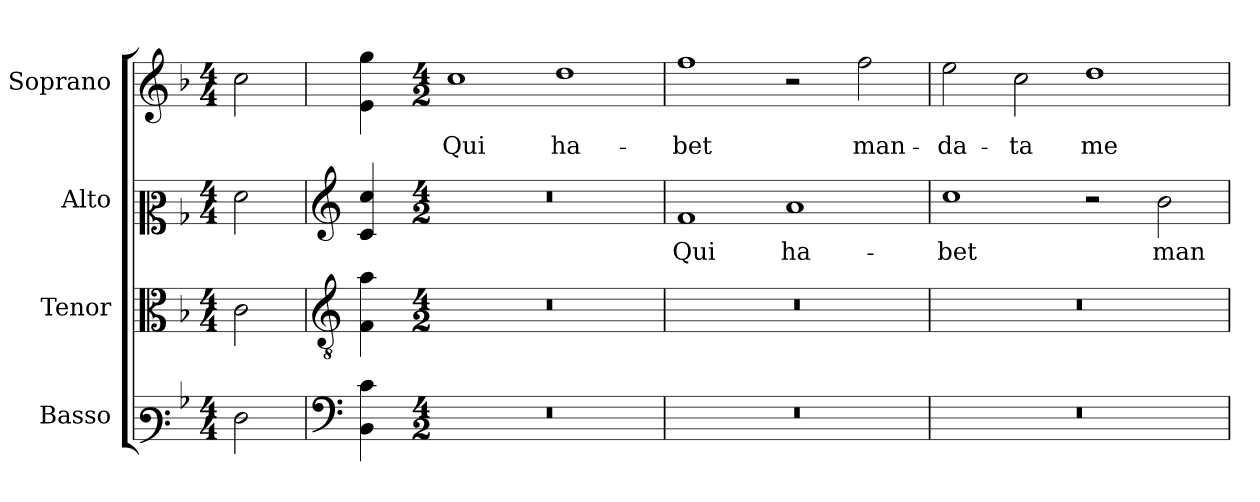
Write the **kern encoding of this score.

**kern	**kern	**kern	**text	**kern	**text
*part4	*part3	*part2	*part2	*part1	*part1
*staff4	*staff3	*staff2	*staff2	*staff1	*staff1
*I"Basso	*I"Tenor	*I"Alto	*	*I"Soprano	*
*I'B.	*I'T.	*I'A.	*	*I'S.	*
!!LO:PB:g=z
*clefF3	*clefC3	*clefC2	*	*clefG2	*
*	*ITrd7c12	*	*	*	*
*k[b-]	*k[b-]	*k[b-]	*	*k[b-]	*
*F:	*F:	*F:	*	*F:	*
*M4/4	*M4/4	*M4/4	*	*M4/4	*
=1	=1	=1	=1	=1	=1
!LO:N:head=open	!LO:N:head=open	!LO:N:head=open	!	!LO:N:head=open	!
2Fi\	2Ci\	2fi\	.	2cci\	.
=2	=2	=2	=2	=2	=2
*clefF4	*clefGv2	*clefG2	*	*	*
4BB-i\ 4ci	4FFi\ 4Ai	4ci/ 4cci	.	4ei\ 4ggi	.
=3-	=3-	=3-	=3-	=3-	=3-
*M4/2	*M4/2	*M4/2	*	*M4/2	*
!LO:N:vis=1	!LO:N:vis=1	!LO:N:vis=1	!	!	!
!	!	!	!	!	!LO:LY:b:color=#000000
0r	0r	0r	.	1cci	Qui
!	!	!	!	!	!LO:LY:b:color=#000000
.	.	.	.	1ddi	ha-
=4	=4	=4	=4	=4	=4
!LO:N:vis=1	!LO:N:vis=1	!	!	!	!
!	!	!	!LO:LY:b:color=#000000	!	!
!	!	!	!	!	!LO:LY:b:color=#000000
0r	0r	1fi	Qui	1ffi	-bet
!	!	!	!LO:LY:b:color=#000000	!	!
.	.	1ai	ha-	2r	.
!	!	!	!	!	!LO:LY:b:color=#000000
.	.	.	.	2ffi\	man-
=5	=5	=5	=5	=5	=5
!LO:N:vis=1	!LO:N:vis=1	!	!	!	!
!	!	!	!LO:LY:b:color=#000000	!	!
!	!	!	!	!	!LO:LY:b:color=#000000
0r	0r	1cci	-bet	2eei\	-da-
!	!	!	!	!	!LO:LY:b:color=#000000
.	.	.	.	2cci\	-ta
!	!	!	!	!	!LO:LY:b:color=#000000
.	.	2r	.	1ddi	me-
!	!	!	!LO:LY:b:color=#000000	!	!
.	.	2b-i\	man-	.	.
=	=	=	=	=	=
*-	*-	*-	*-	*-	*-
